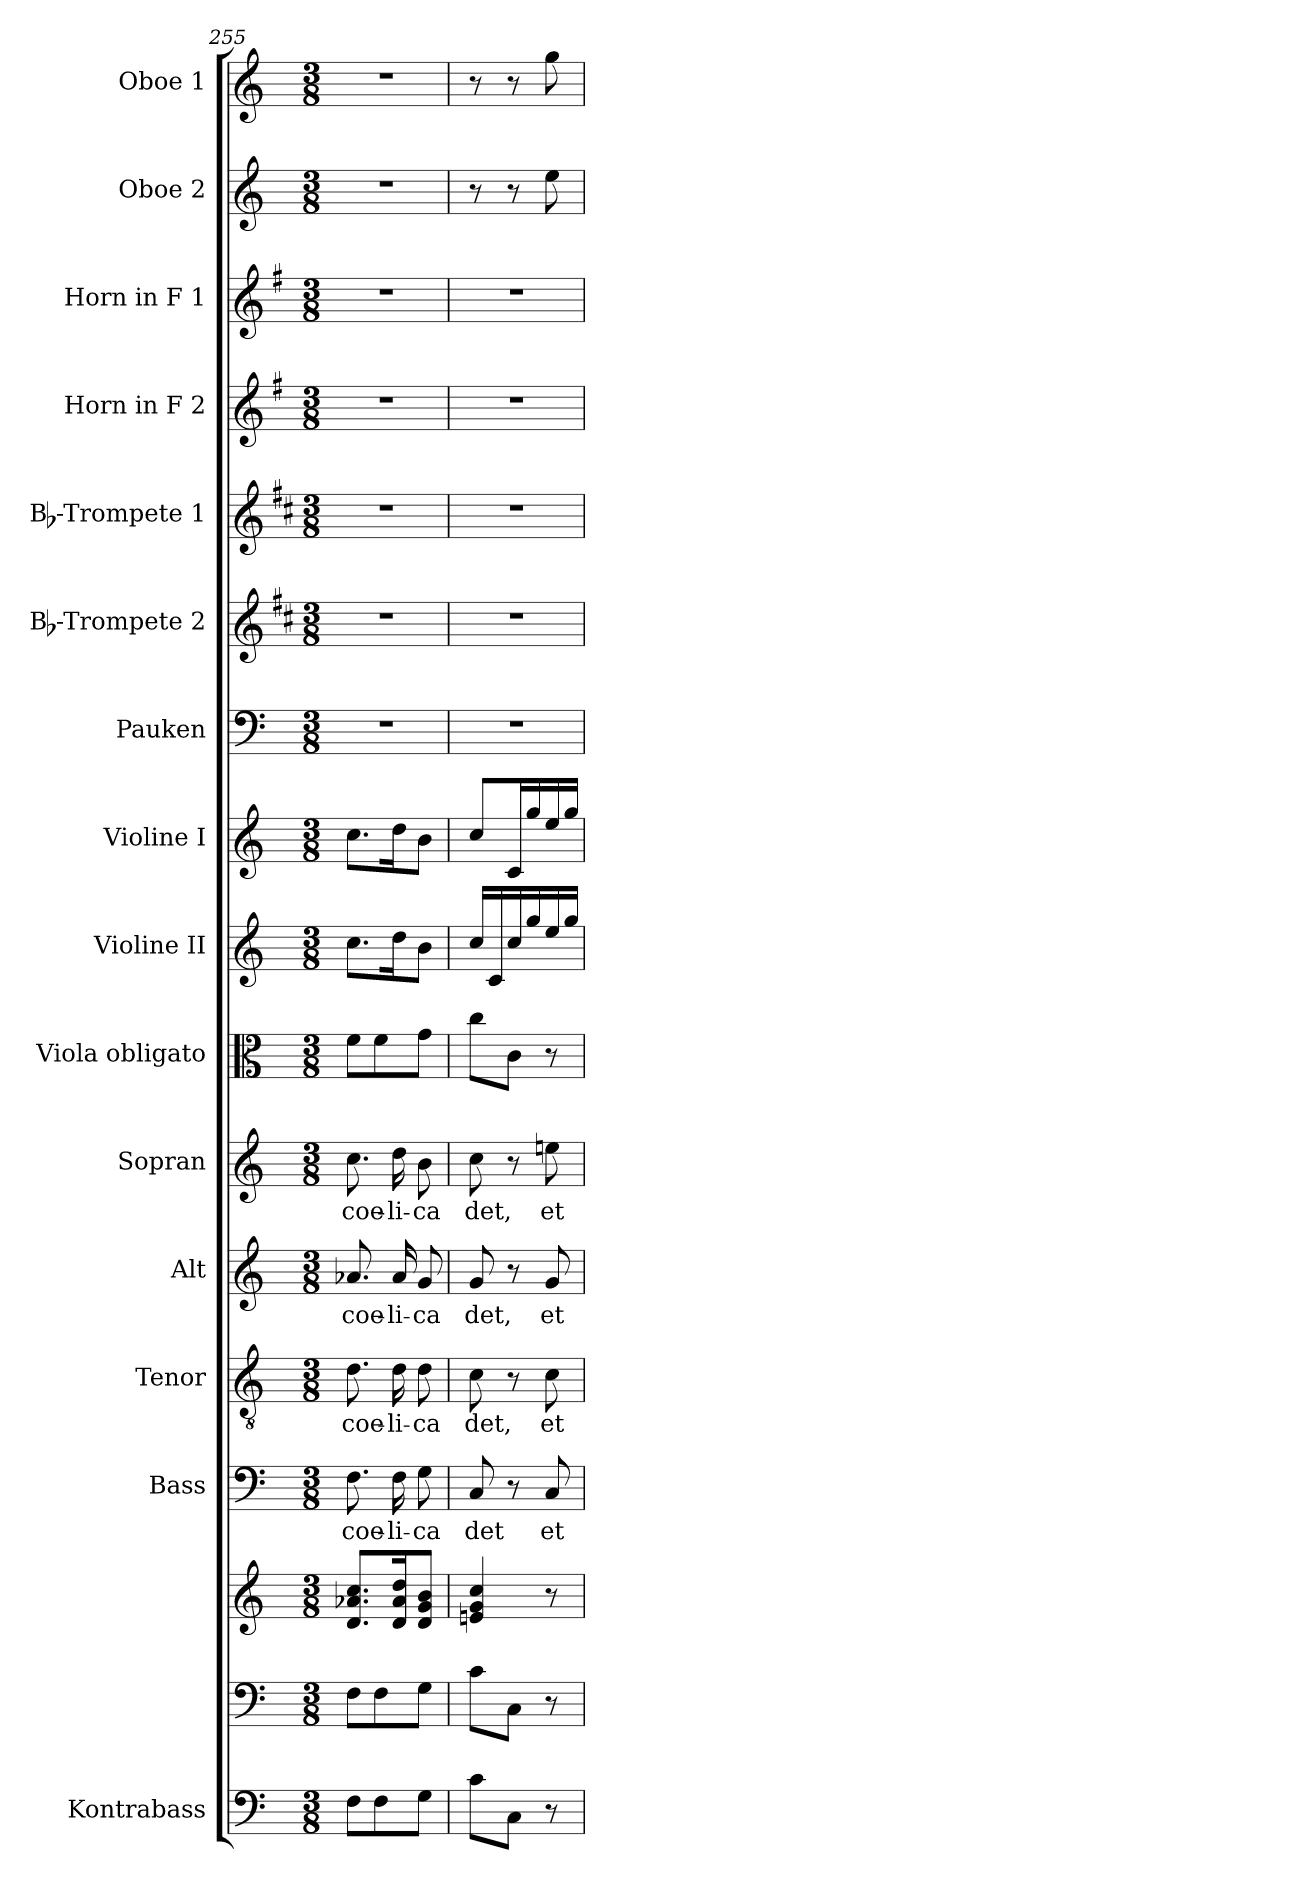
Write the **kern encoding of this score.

**kern	**kern	**kern	**kern	**text	**kern	**text	**kern	**text	**kern	**text	**kern	**kern	**kern	**kern	**kern	**kern	**kern	**kern	**kern	**kern
*part16	*part15	*part15	*part14	*part14	*part13	*part13	*part12	*part12	*part11	*part11	*part10	*part9	*part8	*part7	*part6	*part5	*part4	*part3	*part2	*part1
*staff17	*staff16	*staff15	*staff14	*staff14	*staff13	*staff13	*staff12	*staff12	*staff11	*staff11	*staff10	*staff9	*staff8	*staff7	*staff6	*staff5	*staff4	*staff3	*staff2	*staff1
*I"Kontrabass	*	*	*I"Bass	*	*I"Tenor	*	*I"Alt	*	*I"Sopran	*	*I"Viola obligato	*I"Violine II	*I"Violine I	*I"Pauken	*I"Bb-Trompete 2	*I"Bb-Trompete 1	*I"Horn in F 2	*I"Horn in F 1	*I"Oboe 2	*I"Oboe 1
*I'Kb.	*	*	*I'B.	*	*I'T.	*	*I'A.	*	*I'S.	*	*I'Vla.	*I'Vl. II	*I'Vl. I	*I'Pk.	*I'Bb Trp. 2	*I'Bb Trp. 1	*	*	*I'Ob. 2	*I'Ob. 1
*clefF4	*clefF4	*clefG2	*clefF4	*	*clefGv2	*	*clefG2	*	*clefG2	*	*clefC3	*clefG2	*clefG2	*clefF4	*clefG2	*clefG2	*clefG2	*clefG2	*clefG2	*clefG2
*ITrd7c12	*	*	*	*	*	*	*	*	*	*	*	*	*	*	*ITrd1c2	*ITrd1c2	*ITrd4c7	*ITrd4c7	*	*
*k[]	*k[]	*k[]	*k[]	*	*k[]	*	*k[]	*	*k[]	*	*k[]	*k[]	*k[]	*k[]	*k[]	*k[]	*k[]	*k[]	*k[]	*k[]
*C:	*C:	*C:	*C:	*	*C:	*	*C:	*	*C:	*	*C:	*C:	*C:	*C:	*C:	*C:	*C:	*C:	*C:	*C:
*M3/8	*M3/8	*M3/8	*M3/8	*	*M3/8	*	*M3/8	*	*M3/8	*	*M3/8	*M3/8	*M3/8	*M3/8	*M3/8	*M3/8	*M3/8	*M3/8	*M3/8	*M3/8
=255	=255	=255	=255	=255	=255	=255	=255	=255	=255	=255	=255	=255	=255	=255	=255	=255	=255	=255	=255	=255
!	!	!	!	!LO:LY:b	!	!LO:LY:b	!	!LO:LY:b	!	!LO:LY:b	!	!	!	!	!	!	!	!	!	!
8FF\L	8F\L	8.d/ 8.a-X/ 8.cc/L	8.F\	coe-	8.d\	coe-	8.a-X/	coe-	8.cc\	coe-	8f\L	8.cc\L	8.cc\L	4.r	4.r	4.r	4.r	4.r	4.r	4.r
8FF\	8F\	.	.	.	.	.	.	.	.	.	8f\	.	.	.	.	.	.	.	.	.
!	!	!	!	!LO:LY:b	!	!LO:LY:b	!	!LO:LY:b	!	!LO:LY:b	!	!	!	!	!	!	!	!	!	!
.	.	16d/ 16a-/ 16dd/k	16F\	-li-	16d\	-li-	16a-/	-li-	16dd\	-li-	.	16dd\k	16dd\k	.	.	.	.	.	.	.
!	!	!	!	!LO:LY:b	!	!LO:LY:b	!	!LO:LY:b	!	!LO:LY:b	!	!	!	!	!	!	!	!	!	!
8GG\J	8G\J	8d/ 8g/ 8b/J	8G\	-ca	8d\	-ca	8g/	-ca	8b\	-ca	8g\J	8b\J	8b\J	.	.	.	.	.	.	.
=256	=256	=256	=256	=256	=256	=256	=256	=256	=256	=256	=256	=256	=256	=256	=256	=256	=256	=256	=256	=256
!	!	!	!	!LO:LY:b	!	!LO:LY:b	!	!LO:LY:b	!	!LO:LY:b	!	!	!	!	!	!	!	!	!	!
8C\L	8c\L	4en/ 4g/ 4cc/	8C/	det	8c\	det,	8g/	det,	8cc\	det,	8cc\L	16cc/LL	8cc/L	4.r	4.r	4.r	4.r	4.r	8r	8r
.	.	.	.	.	.	.	.	.	.	.	.	16c/	.	.	.	.	.	.	.	.
8CC\J	8C\J	.	8r	.	8r	.	8r	.	8r	.	8c\J	16cc/	16c/L	.	.	.	.	.	8r	8r
.	.	.	.	.	.	.	.	.	.	.	.	16gg/	16gg/	.	.	.	.	.	.	.
!	!	!	!	!LO:LY:b	!	!LO:LY:b	!	!LO:LY:b	!	!LO:LY:b	!	!	!	!	!	!	!	!	!	!
8r	8r	8r	8C/	et	8c\	et	8g/	et	8een\	et	8r	16ee/	16ee/	.	.	.	.	.	8ee\	8gg\
.	.	.	.	.	.	.	.	.	.	.	.	16gg/JJ	16gg/JJ	.	.	.	.	.	.	.
=	=	=	=	=	=	=	=	=	=	=	=	=	=	=	=	=	=	=	=	=
*-	*-	*-	*-	*-	*-	*-	*-	*-	*-	*-	*-	*-	*-	*-	*-	*-	*-	*-	*-	*-
